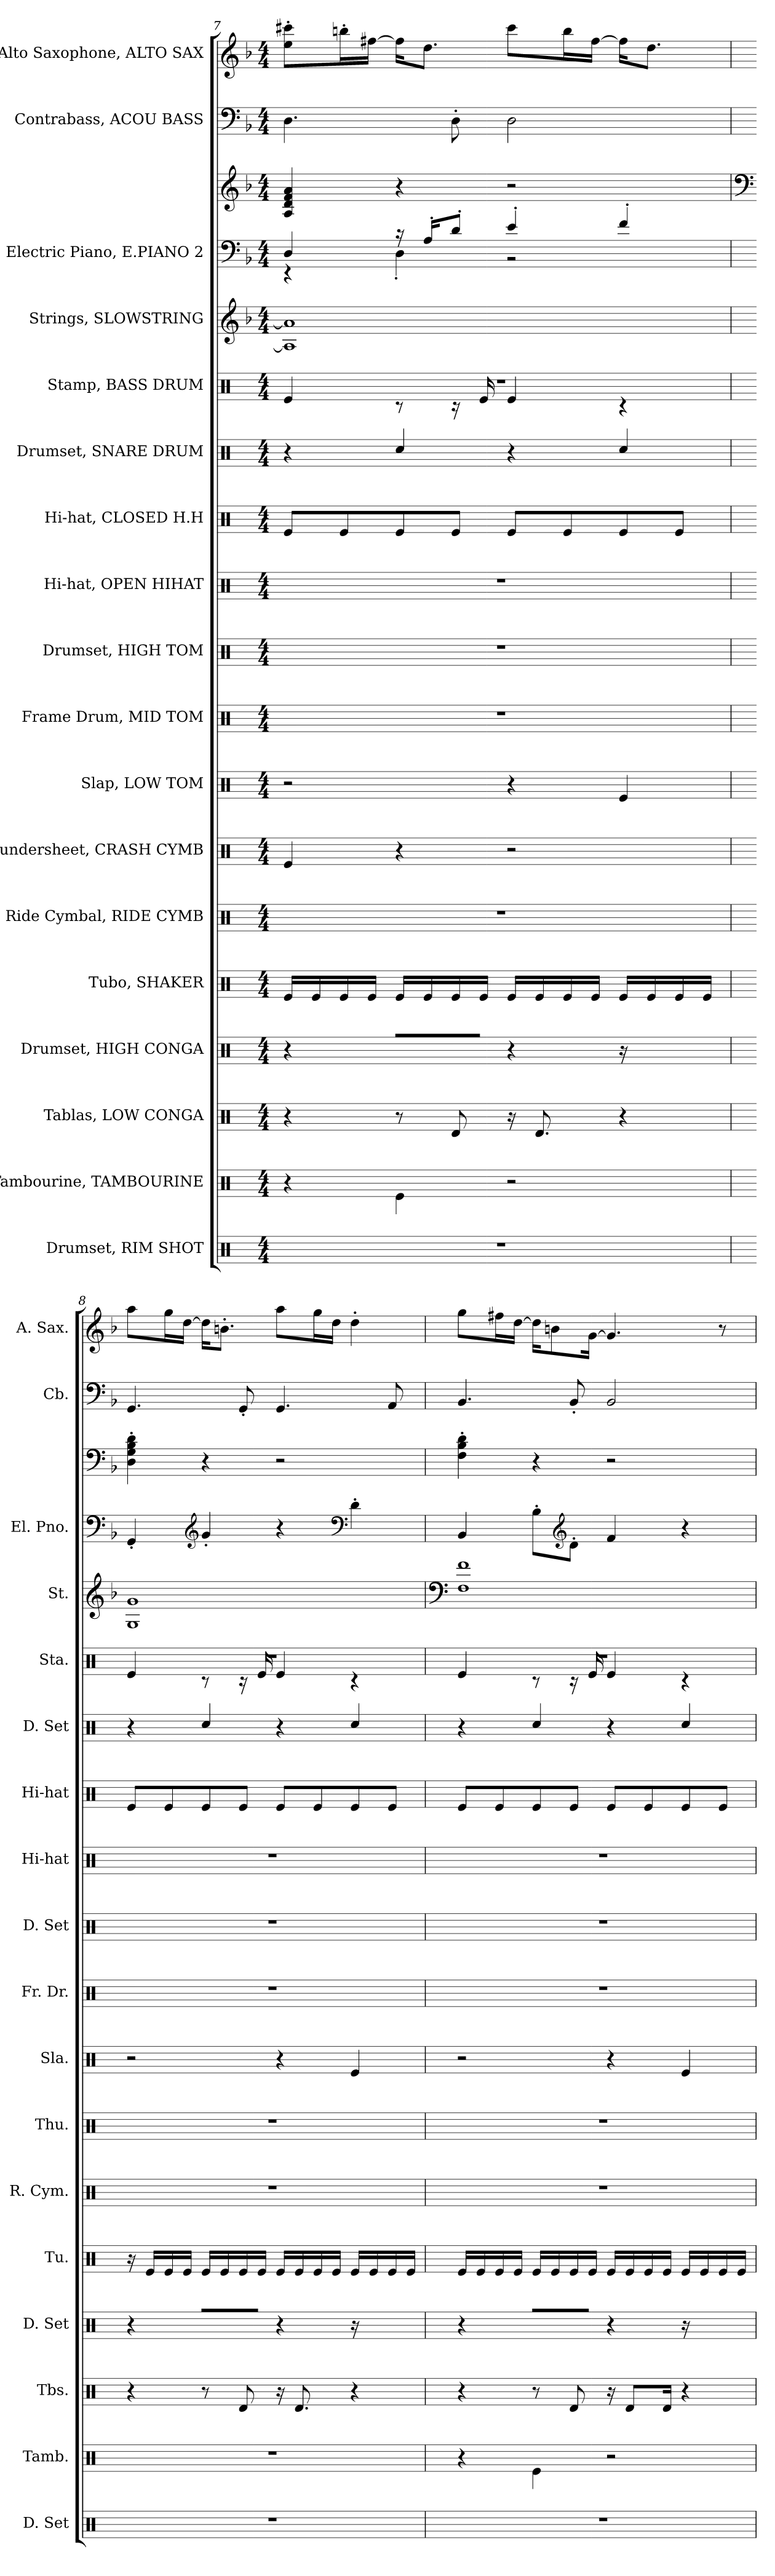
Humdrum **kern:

**kern	**kern	**kern	**kern	**kern	**kern	**kern	**kern	**kern	**kern	**kern	**kern	**kern	**kern	**kern	**kern	**kern	**kern	**kern
*part18	*part17	*part16	*part15	*part14	*part13	*part12	*part11	*part10	*part9	*part8	*part7	*part6	*part5	*part4	*part3	*part3	*part2	*part1
*staff19	*staff18	*staff17	*staff16	*staff15	*staff14	*staff13	*staff12	*staff11	*staff10	*staff9	*staff8	*staff7	*staff6	*staff5	*staff4	*staff3	*staff2	*staff1
*I"Drumset, RIM SHOT	*I"Tambourine, TAMBOURINE	*I"Tablas, LOW CONGA	*I"Drumset, HIGH CONGA	*I"Tubo, SHAKER	*I"Ride Cymbal, RIDE CYMB	*I"Thundersheet, CRASH CYMB	*I"Slap, LOW TOM	*I"Frame Drum, MID TOM	*I"Drumset, HIGH TOM	*I"Hi-hat, OPEN HIHAT	*I"Hi-hat, CLOSED H.H	*I"Drumset, SNARE DRUM	*I"Stamp, BASS DRUM	*I"Strings, SLOWSTRING	*I"Electric Piano, E.PIANO 2	*	*I"Contrabass, ACOU BASS	*I"Alto Saxophone, ALTO SAX
*I'D. Set	*I'Tamb.	*I'Tbs.	*I'D. Set	*I'Tu.	*I'R. Cym.	*I'Thu.	*I'Sla.	*I'Fr. Dr.	*I'D. Set	*I'Hi-hat	*I'Hi-hat	*I'D. Set	*I'Sta.	*I'St.	*I'El. Pno.	*	*I'Cb.	*I'A. Sax.
!!LO:PB:g=z
*clefX	*clefX	*clefX	*clefX	*clefX	*clefX	*clefX	*clefX	*clefX	*clefX	*clefX	*clefX	*clefX	*clefX	*clefG2	*clefF4	*clefG2	*clefF4	*clefG2
*	*	*	*	*	*	*	*	*	*	*	*	*	*	*	*	*	*ITrd7c12	*ITrd5c9
*k[]	*k[]	*k[]	*k[]	*k[]	*k[]	*k[]	*k[]	*k[]	*k[]	*k[]	*k[]	*k[]	*k[]	*k[b-]	*k[b-]	*k[b-]	*k[b-]	*k[b-e-a-d-]
*M4/4	*M4/4	*M4/4	*M4/4	*M4/4	*M4/4	*M4/4	*M4/4	*M4/4	*M4/4	*M4/4	*M4/4	*M4/4	*M4/4	*M4/4	*M4/4	*M4/4	*M4/4	*M4/4
=7	=7	=7	=7	=7	=7	=7	=7	=7	=7	=7	=7	=7	=7	=7	=7	=7	=7	=7
*	*	*	*	*	*	*	*	*	*	*	*	*	*^	*	*^	*	*	*
1r	4r	4r	4r	16Re/LL	1r	4Re/	2r	1r	1r	1r	8Re/L	4r	1r	4Re/	1A] 1a]	4D/	4r	4A/ 4d/ 4f/ 4a/	4.DD\	8g\' 8een\'L
.	.	.	.	16Re/	.	.	.	.	.	.	.	.	.	.	.	.	.	.	.	.
.	.	.	.	16Re/	.	.	.	.	.	.	8Re/	.	.	.	.	.	.	.	.	16ddn'\L
.	.	.	.	16Re/JJ	.	.	.	.	.	.	.	.	.	.	.	.	.	.	.	[16an\JJ
.	4Re\	8r	8.R/L	16Re/LL	.	4r	.	.	.	.	8Re/	4Rcc/	.	8r	.	16r	4D'\	4r	.	16a\KL]
.	.	.	.	16Re/	.	.	.	.	.	.	.	.	.	.	.	16A'/KL	.	.	.	8.f\J
.	.	8Rd/	.	16Re/	.	.	.	.	.	.	8Re/J	.	.	16r	.	8d'/J	.	.	8DD'\	.
.	.	.	16R/Jk	16Re/JJ	.	.	.	.	.	.	.	.	.	16Re/	.	.	.	.	.	.
.	2r	16r	4r	16Re/LL	.	2r	4r	.	.	.	8Re/L	4r	.	4Re/	.	4e'/	2r	2r	2DD\	8ee\L
.	.	8.Rd/	.	16Re/	.	.	.	.	.	.	.	.	.	.	.	.	.	.	.	.
.	.	.	.	16Re/	.	.	.	.	.	.	8Re/	.	.	.	.	.	.	.	.	16dd\L
.	.	.	.	16Re/JJ	.	.	.	.	.	.	.	.	.	.	.	.	.	.	.	[16a\JJ
.	.	4r	16r	16Re/LL	.	.	4Re/	.	.	.	8Re/	4Rcc/	.	4r	.	4f'/	.	.	.	16a\KL]
.	.	.	8.R/	16Re/	.	.	.	.	.	.	.	.	.	.	.	.	.	.	.	8.f\J
.	.	.	.	16Re/	.	.	.	.	.	.	8Re/J	.	.	.	.	.	.	.	.	.
.	.	.	.	16Re/JJ	.	.	.	.	.	.	.	.	.	.	.	.	.	.	.	.
*	*	*	*	*	*	*	*	*	*	*	*	*	*	*	*	*v	*v	*	*	*
=8	=8	=8	=8	=8	=8	=8	=8	=8	=8	=8	=8	=8	=8	=8	=8	=8	=8	=8	=8
*	*	*	*	*	*	*	*	*	*	*	*	*	*	*	*	*	*clefF4	*	*
1r	1r	4r	4r	16r	1r	1r	2r	1r	1r	1r	8Re/L	4r	1r	4Re/	1G 1g	4GG'/	4D\' 4G\' 4B-\' 4d\'	4.GGG/	8cc\L
.	.	.	.	16Re/LL	.	.	.	.	.	.	.	.	.	.	.	.	.	.	.
.	.	.	.	16Re/	.	.	.	.	.	.	8Re/	.	.	.	.	.	.	.	16b-\L
.	.	.	.	16Re/JJ	.	.	.	.	.	.	.	.	.	.	.	.	.	.	[16f\JJ
*	*	*	*	*	*	*	*	*	*	*	*	*	*	*	*	*clefG2	*	*	*
.	.	8r	8.R/L	16Re/LL	.	.	.	.	.	.	8Re/	4Rcc/	.	8r	.	4g'/	4r	.	16f\KL]
.	.	.	.	16Re/	.	.	.	.	.	.	.	.	.	.	.	.	.	.	8.dn'\J
.	.	8Rd/	.	16Re/	.	.	.	.	.	.	8Re/J	.	.	16r	.	.	.	8GGG'/	.
.	.	.	16R/Jk	16Re/JJ	.	.	.	.	.	.	.	.	.	16Re/	.	.	.	.	.
.	.	16r	4r	16Re/LL	.	.	4r	.	.	.	8Re/L	4r	.	4Re/	.	4r	2r	4.GGG/	8cc\L
.	.	8.Rd/	.	16Re/	.	.	.	.	.	.	.	.	.	.	.	.	.	.	.
.	.	.	.	16Re/	.	.	.	.	.	.	8Re/	.	.	.	.	.	.	.	16b-\L
.	.	.	.	16Re/JJ	.	.	.	.	.	.	.	.	.	.	.	.	.	.	16f\JJ
*	*	*	*	*	*	*	*	*	*	*	*	*	*	*	*	*clefF4	*	*	*
.	.	4r	16r	16Re/LL	.	.	4Re/	.	.	.	8Re/	4Rcc/	.	4r	.	4d'\	.	.	4f'\
.	.	.	8.R/	16Re/	.	.	.	.	.	.	.	.	.	.	.	.	.	.	.
.	.	.	.	16Re/	.	.	.	.	.	.	8Re/J	.	.	.	.	.	.	8AAA/	.
.	.	.	.	16Re/JJ	.	.	.	.	.	.	.	.	.	.	.	.	.	.	.
!!LO:PB:g=z
=9	=9	=9	=9	=9	=9	=9	=9	=9	=9	=9	=9	=9	=9	=9	=9	=9	=9	=9	=9
*	*	*	*	*	*	*	*	*	*	*	*	*	*	*	*clefF4	*	*	*	*
1r	4r	4r	4r	16Re/LL	1r	1r	2r	1r	1r	1r	8Re/L	4r	1r	4Re/	1F 1f	4BB-/	4F\' 4B-\' 4d\'	4.BBB-/	8b-\L
.	.	.	.	16Re/	.	.	.	.	.	.	.	.	.	.	.	.	.	.	.
.	.	.	.	16Re/	.	.	.	.	.	.	8Re/	.	.	.	.	.	.	.	16an\L
.	.	.	.	16Re/JJ	.	.	.	.	.	.	.	.	.	.	.	.	.	.	[16f\JJ
.	4Re\	8r	8.R/L	16Re/LL	.	.	.	.	.	.	8Re/	4Rcc/	.	8r	.	8B-'\L	4r	.	16f\KL]
.	.	.	.	16Re/	.	.	.	.	.	.	.	.	.	.	.	.	.	.	8dn\
*	*	*	*	*	*	*	*	*	*	*	*	*	*	*	*	*clefG2	*	*	*
.	.	8Rd/	.	16Re/	.	.	.	.	.	.	8Re/J	.	.	16r	.	8d'\J	.	8BBB-'/	.
.	.	.	16R/Jk	16Re/JJ	.	.	.	.	.	.	.	.	.	16Re/	.	.	.	.	[16B-\Jk
.	2r	16r	4r	16Re/LL	.	.	4r	.	.	.	8Re/L	4r	.	4Re/	.	4f/	2r	2BBB-/	4.B-/]
.	.	8Rd/L	.	16Re/	.	.	.	.	.	.	.	.	.	.	.	.	.	.	.
.	.	.	.	16Re/	.	.	.	.	.	.	8Re/	.	.	.	.	.	.	.	.
.	.	16Rd/Jk	.	16Re/JJ	.	.	.	.	.	.	.	.	.	.	.	.	.	.	.
.	.	4r	16r	16Re/LL	.	.	4Re/	.	.	.	8Re/	4Rcc/	.	4r	.	4r	.	.	.
.	.	.	8.R/	16Re/	.	.	.	.	.	.	.	.	.	.	.	.	.	.	.
.	.	.	.	16Re/	.	.	.	.	.	.	8Re/J	.	.	.	.	.	.	.	8r
.	.	.	.	16Re/JJ	.	.	.	.	.	.	.	.	.	.	.	.	.	.	.
*	*	*	*	*	*	*	*	*	*	*	*	*	*v	*v	*	*	*	*	*
=	=	=	=	=	=	=	=	=	=	=	=	=	=	=	=	=	=	=
*-	*-	*-	*-	*-	*-	*-	*-	*-	*-	*-	*-	*-	*-	*-	*-	*-	*-	*-
